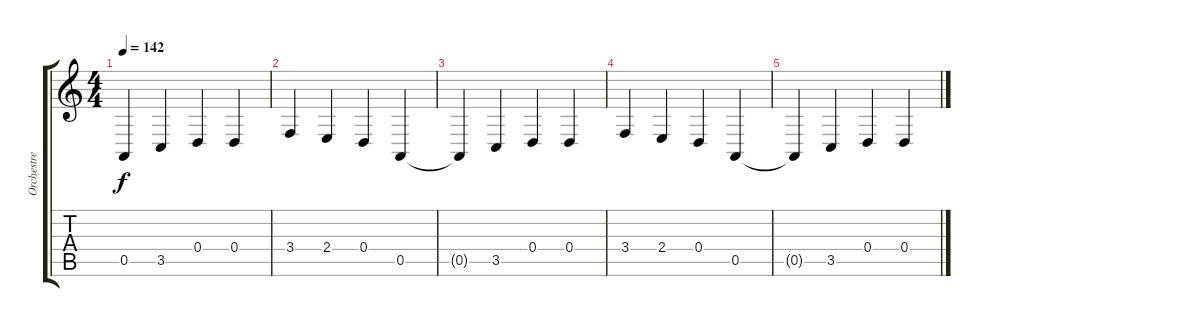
\track ("Orchestre" "Orchestre") {instrument synthstrings1}
\staff {score tabs}
\tuning (E4 B3 G3 D3 A2 E2) {hide}
\ts (4 4)
\tempo 142
\clef g2
\ks c
0.5.4{dy f} 3.5.4 0.4.4 0.4.4 |
3.4.4 2.4.4 0.4.4 0.5.4 |
0.5{t}.4 3.5.4 0.4.4 0.4.4 |
3.4.4 2.4.4 0.4.4 0.5.4 |
0.5{t}.4 3.5.4 0.4.4 0.4.4
